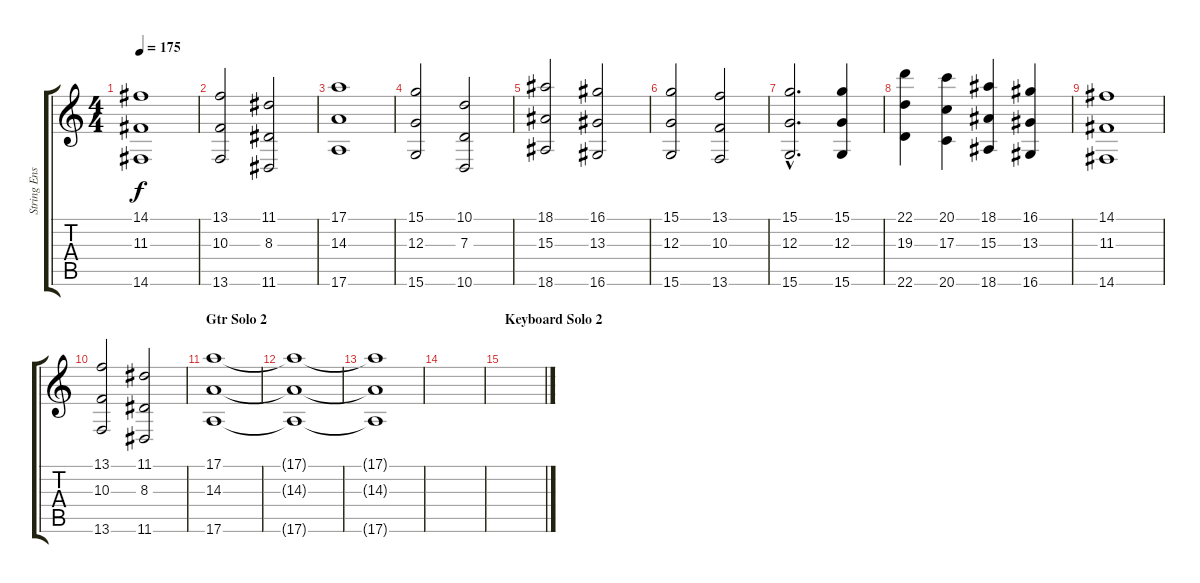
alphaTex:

\track ("String Ensemble 2" "String Ens") {instrument stringensemble1}
\staff {score tabs}
\tuning (E4 B3 G3 D3 A2 E2) {hide}
\ts (4 4)
\tempo 175
\clef g2
\ks c
(14.1 11.3 14.6).1{dy f} |
(13.1 10.3 13.6).2 (11.1 8.3 11.6).2 |
(17.1 14.3 17.6).1 |
(15.1 12.3 15.6).2 (10.1 7.3 10.6).2 |
(18.1 15.3 18.6).2 (16.1 13.3 16.6).2 |
(15.1 12.3 15.6).2 (13.1 10.3 13.6).2 |
(15.1{hac} 12.3{hac} 15.6{hac}).2{d} (15.1 12.3 15.6).4 |
(22.1 19.3 22.6).4 (20.1 17.3 20.6).4 (18.1 15.3 18.6).4 (16.1 13.3 16.6).4 |
(14.1 11.3 14.6).1 |
(13.1 10.3 13.6).2 (11.1 8.3 11.6).2 |
\section ("" "Gtr Solo 2")
(17.1 14.3 17.6).1 |
(17.1{t} 14.3{t} 17.6{t}).1 |
(17.1{t} 14.3{t} 17.6{t}).1 |
|
\section ("" "Keyboard Solo 2")
